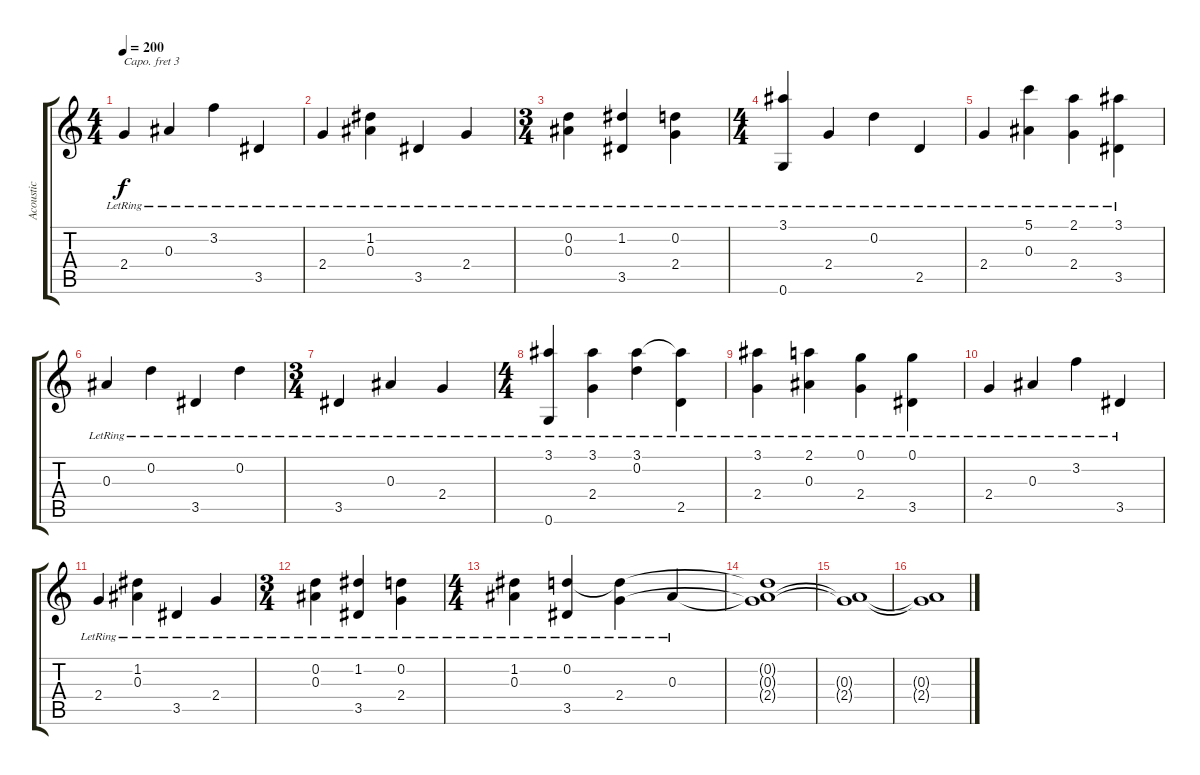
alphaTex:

\track ("Acoustic" "Acoustic") {instrument acousticguitarsteel}
\staff {score tabs}
\capo 3
\tuning (E4 B3 G3 D3 A2 E2) {hide}
\ts (4 4)
\tempo 200
\clef g2
\ks c
2.4{lr}.4{dy f} 0.3{lr}.4 3.2{lr}.4 3.5{lr}.4 |
2.4{lr}.4 (1.2{lr} 0.3{lr}).4 3.5{lr}.4 2.4{lr}.4 |
\ts (3 4)
(0.2{lr} 0.3{lr}).4 (1.2{lr} 3.5{lr}).4 (0.2{lr} 2.4{lr}).4 |
\ts (4 4)
(3.1{lr} 0.6{lr}).4 2.4{lr}.4 0.2{lr}.4 2.5{lr}.4 |
2.4{lr}.4 (5.1{lr} 0.3{lr}).4 (2.1{lr} 2.4{lr}).4 (3.1{lr} 3.5{lr}).4 |
0.3{lr}.4 0.2{lr}.4 3.5{lr}.4 0.2{lr}.4 |
\ts (3 4)
3.5{lr}.4 0.3{lr}.4 2.4{lr}.4 |
\ts (4 4)
(3.1{lr} 0.6{lr}).4 (3.1{lr} 2.4{lr}).4 (3.1{lr} 0.2{lr}).4 (3.1{t} 2.5{lr}).4 |
(3.1{lr} 2.4{lr}).4 (2.1{lr} 0.3{lr}).4 (0.1{lr} 2.4{lr}).4 (0.1{lr} 3.5{lr}).4 |
2.4{lr}.4 0.3{lr}.4 3.2{lr}.4 3.5{lr}.4 |
2.4{lr}.4 (1.2{lr} 0.3{lr}).4 3.5{lr}.4 2.4{lr}.4 |
\ts (3 4)
(0.2{lr} 0.3{lr}).4 (1.2{lr} 3.5{lr}).4 (0.2{lr} 2.4{lr}).4 |
\ts (4 4)
(1.2{lr} 0.3{lr}).4 (0.2{lr} 3.5{lr}).4 (0.2{t} 2.4{lr}).4 0.3{lr}.4 |
(0.2{t} 0.3{t} 2.4{t}).1 |
(0.3{t} 2.4{t}).1 |
(0.3{t} 2.4{t}).1
